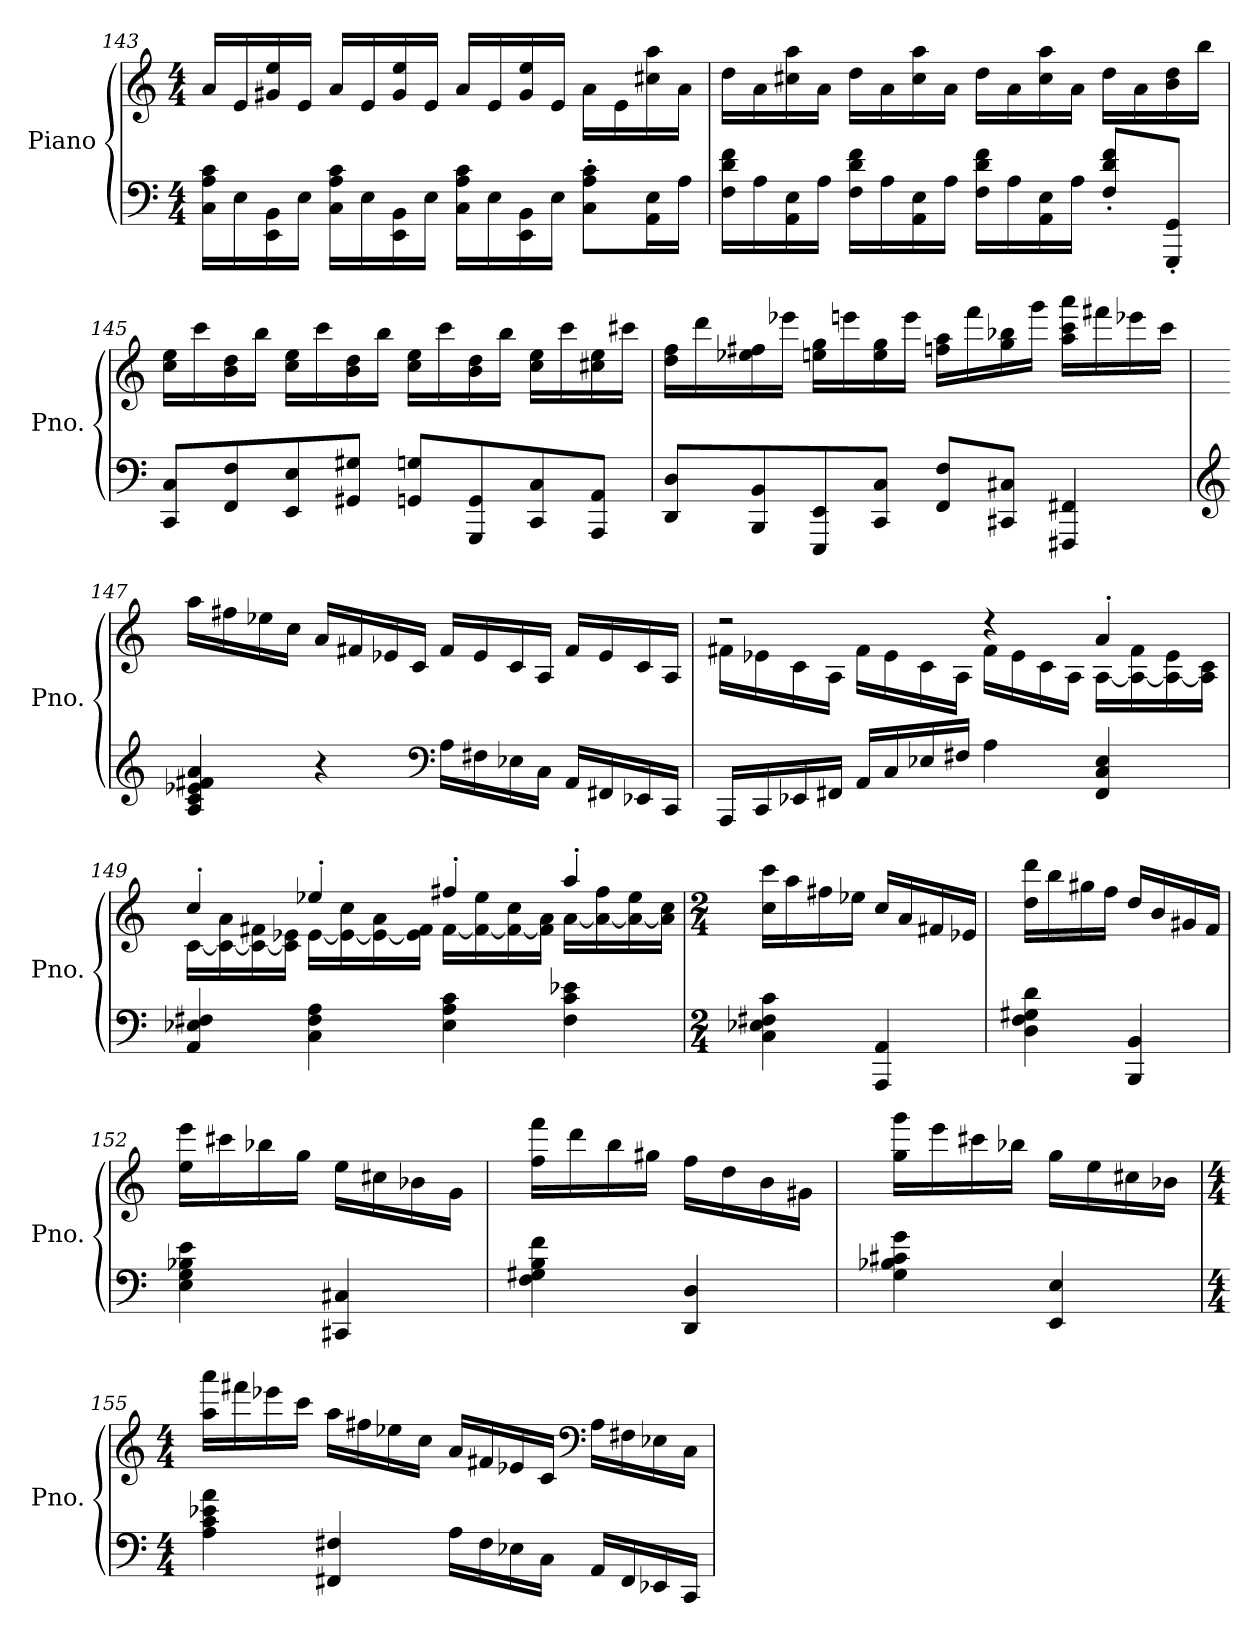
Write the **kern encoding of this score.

**kern	**kern
*part1	*part1
*staff2	*staff1
*I"Piano	*
*I'Pno.	*
*clefF4	*clefG2
*k[]	*k[]
*M4/4	*M4/4
=143	=143
16C\ 16A\ 16c\LL	16a/LL
16E\	16e/
16EE\ 16BB\	16g#X/ 16ee/
16E\JJ	16e/JJ
16C\ 16A\ 16c\LL	16a/LL
16E\	16e/
16EE\ 16BB\	16g#/ 16ee/
16E\JJ	16e/JJ
16C\ 16A\ 16c\LL	16a/LL
16E\	16e/
16EE\ 16BB\	16g#/ 16ee/
16E\JJ	16e/JJ
8C\' 8A\' 8c\'L	16a\LL
.	16e\
16AA\ 16E\L	16cc#X\ 16aa\
16A\JJ	16a\JJ
!!LO:LB:g=z
=144	=144
16F\ 16d\ 16f\LL	16dd\LL
16A\	16a\
16AA\ 16E\	16cc#X\ 16aa\
16A\JJ	16a\JJ
16F\ 16d\ 16f\LL	16dd\LL
16A\	16a\
16AA\ 16E\	16cc#\ 16aa\
16A\JJ	16a\JJ
16F\ 16d\ 16f\LL	16dd\LL
16A\	16a\
16AA\ 16E\	16cc#\ 16aa\
16A\JJ	16a\JJ
8F/' 8d/' 8f/'L	16dd\LL
.	16a\
8GGG/' 8GG/'J	16b\ 16dd\
.	16bb\JJ
=145	=145
8CC/ 8C/L	16cc\ 16ee\LL
.	16ccc\
8FF/ 8F/	16b\ 16dd\
.	16bb\JJ
8EE/ 8E/	16cc\ 16ee\LL
.	16ccc\
8GG#X/ 8G#X/J	16b\ 16dd\
.	16bb\JJ
8GGn/ 8Gn/L	16cc\ 16ee\LL
.	16ccc\
8GGG/ 8GG/	16b\ 16dd\
.	16bb\JJ
8CC/ 8C/	16cc\ 16ee\LL
.	16ccc\
8AAA/ 8AA/J	16cc#X\ 16ee\
.	16ccc#X\JJ
!!LO:LB:g=z
=146	=146
8DD/ 8D/L	16dd\ 16ff\LL
.	16ddd\
8BBB/ 8BB/	16ee-X\ 16ff#X\
.	16eee-X\JJ
8EEE/ 8EE/	16een\ 16gg\LL
.	16eeen\
8CC/ 8C/J	16ee\ 16gg\
.	16eee\JJ
8FF/ 8F/L	16ffn\ 16aa\LL
.	16fff\
8CC#X/ 8C#X/J	16gg\ 16bb-X\
.	16ggg\JJ
4FFF#X/ 4FF#X/	16aa\ 16ccc\ 16aaa\LL
.	16fff#X\
.	16eee-X\
.	16ccc\JJ
!!LO:LB:g=z
=147	=147
*clefG2	*
4A/ 4c/ 4e-X/ 4f#X/ 4a/	16aa\LL
.	16ff#X\
.	16ee-X\
.	16cc\JJ
4r	16a/LL
.	16f#X/
.	16e-X/
.	16c/JJ
*clefF4	*
16A\LL	16f#/LL
16F#X\	16e-/
16E-X\	16c/
16C\JJ	16A/JJ
16AA/LL	16f#/LL
16FF#X/	16e-/
16EE-X/	16c/
16CC/JJ	16A/JJ
!!LO:LB:g=z
=148	=148
*	*^
16AAA/LL	2r	16f#X\LL
16CC/	.	16e-X\
16EE-X/	.	16c\
16FF#X/JJ	.	16A\JJ
16AA/LL	.	16f#\LL
16C/	.	16e-\
16E-X/	.	16c\
16F#X/JJ	.	16A\JJ
4A\	4r	16f#\LL
.	.	16e-\
.	.	16c\
.	.	16A\JJ
4FF#/ 4C/ 4E-/	4a'/	[16A\LL
.	.	16A\_ 16f#\
.	.	16A\_ 16e-\
.	.	16A\] 16c\JJ
!!LO:PB:g=z	!!
=149	=149	=149
4AA/ 4E-X/ 4F#X/	4cc'/	[16c\LL
.	.	16c\_ 16a\
.	.	16c\_ 16f#X\
.	.	16c\] 16e-X\JJ
4C\ 4F#\ 4A\	4ee-X'/	[16e-\LL
.	.	16e-\_ 16cc\
.	.	16e-\_ 16a\
.	.	16e-\] 16f#\JJ
4E-\ 4A\ 4c\	4ff#X'/	[16f#\LL
.	.	16f#\_ 16ee-\
.	.	16f#\_ 16cc\
.	.	16f#\] 16a\JJ
4F#\ 4c\ 4e-X\	4aa'/	[16a\LL
.	.	16a\_ 16ff#\
.	.	16a\_ 16ee-\
.	.	16a\] 16cc\JJ
*	*v	*v
=150	=150
*M2/4	*M2/4
4C\ 4E-X\ 4F#X\ 4c\	16cc\ 16ccc\LL
.	16aa\
.	16ff#X\
.	16ee-X\JJ
4AAA/ 4AA/	16cc/LL
.	16a/
.	16f#X/
.	16e-X/JJ
!!LO:LB:g=z
=151	=151
4D\ 4F\ 4G#X\ 4d\	16dd\ 16ddd\LL
.	16bb\
.	16gg#X\
.	16ff\JJ
4BBB/ 4BB/	16dd/LL
.	16b/
.	16g#X/
.	16f/JJ
=152	=152
4E\ 4G\ 4B-X\ 4e\	16ee\ 16eee\LL
.	16ccc#X\
.	16bb-X\
.	16gg\JJ
4CC#X/ 4C#X/	16ee\LL
.	16cc#X\
.	16b-X\
.	16g\JJ
=153	=153
4F\ 4G#X\ 4B\ 4f\	16ff\ 16fff\LL
.	16ddd\
.	16bb\
.	16gg#X\JJ
4DD/ 4D/	16ff\LL
.	16dd\
.	16b\
.	16g#X\JJ
!!LO:LB:g=z
=154	=154
4G\ 4B-X\ 4c#X\ 4g\	16gg\ 16ggg\LL
.	16eee\
.	16ccc#X\
.	16bb-X\JJ
4EE/ 4E/	16gg\LL
.	16ee\
.	16cc#X\
.	16b-X\JJ
=155	=155
*M4/4	*M4/4
4A\ 4c\ 4e-X\ 4a\	16aa\ 16aaa\LL
.	16fff#X\
.	16eee-X\
.	16ccc\JJ
4FF#X/ 4F#X/	16aa\LL
.	16ff#X\
.	16ee-X\
.	16cc\JJ
16A\LL	16a/LL
16F#\	16f#X/
16E-X\	16e-X/
16C\JJ	16c/JJ
*	*clefF4
16AA/LL	16A\LL
16FF#/	16F#X\
16EE-X/	16E-X\
16CC/JJ	16C\JJ
=	=
*-	*-
